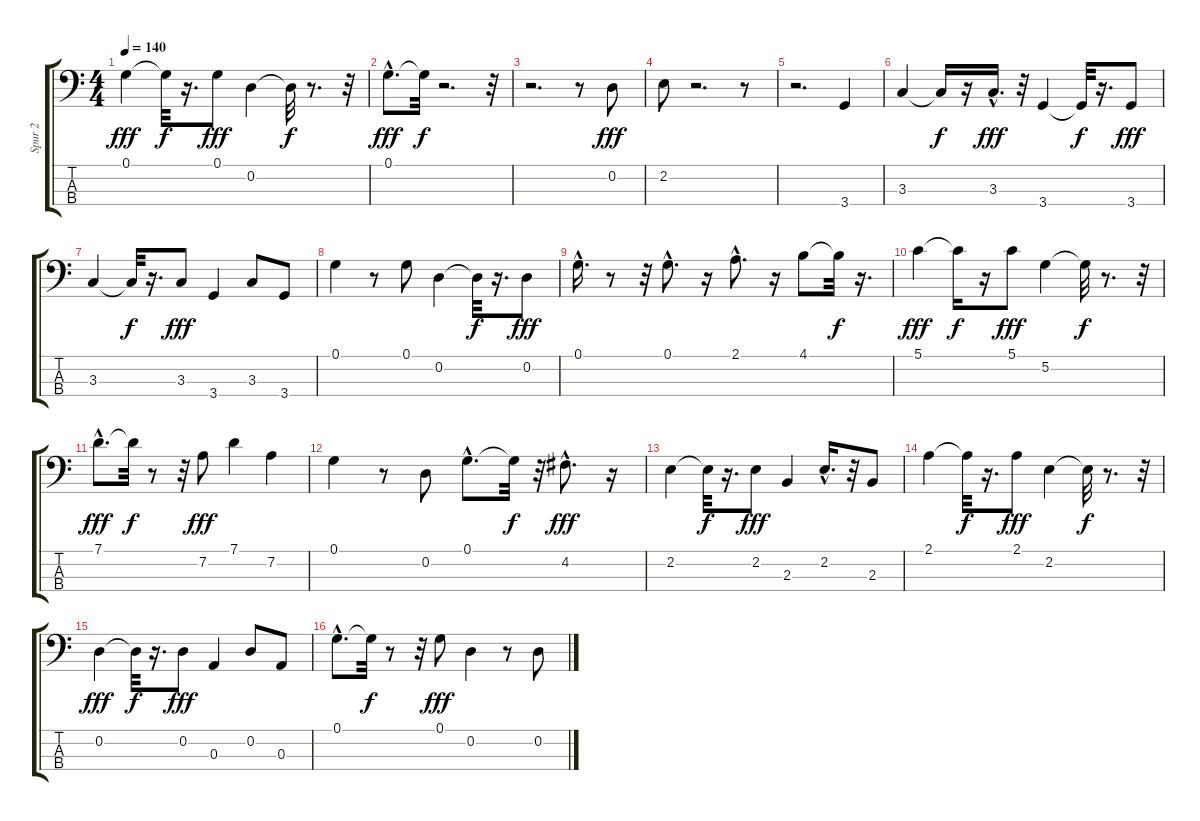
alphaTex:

\track ("Spur 2" "Spur 2") {instrument electricbasspick}
\staff {score tabs}
\tuning (G2 D2 A1 E1) {hide}
\ts (4 4)
\tempo 140
\clef f4
\ks c
0.1.4{dy fff} 0.1{t}.32{dy f} r.16{d} 0.1.8{dy fff} 0.2.4 0.2{t}.32{dy f} r.8{d} r.32 |
0.1{hac}.8{d dy fff} 0.1{t}.32{dy f} r.2{d} r.32 |
r.2{d} r.8 0.2.8{dy fff} |
2.2.8 r.2{d} r.8 |
r.2{d} 3.4.4 |
3.3.4 3.3{t}.16{dy f} r.16 3.3{hac}.16{d dy fff} r.32 3.4.4 3.4{t}.32{dy f} r.16{d} 3.4.8{dy fff} |
3.3.4 3.3{t}.32{dy f} r.16{d} 3.3.8{dy fff} 3.4.4 3.3.8 3.4.8 |
0.1.4 r.8 0.1.8 0.2.4 0.2{t}.32{dy f} r.16{d} 0.2.8{dy fff} |
0.1{hac}.16{d} r.8 r.32 0.1{hac}.8{d} r.16 2.1{hac}.8{d} r.16 4.1.8 4.1{t}.32{dy f} r.16{d} |
5.1.4{dy fff} 5.1{t}.16{dy f} r.16 5.1.8{dy fff} 5.2.4 5.2{t}.32{dy f} r.8{d} r.32 |
7.1{hac}.8{d dy fff} 7.1{t}.32{dy f} r.8 r.32 7.2.8{dy fff} 7.1.4 7.2.4 |
0.1.4 r.8 0.2.8 0.1{hac}.8{d} 0.1{t}.32{dy f} r.32 4.2{hac}.8{d dy fff} r.16 |
2.2.4 2.2{t}.32{dy f} r.16{d} 2.2.8{dy fff} 2.3.4 2.2{hac}.16{d} r.32 2.3.8 |
2.1.4 2.1{t}.32{dy f} r.16{d} 2.1.8{dy fff} 2.2.4 2.2{t}.32{dy f} r.8{d} r.32 |
0.2.4{dy fff} 0.2{t}.32{dy f} r.16{d} 0.2.8{dy fff} 0.3.4 0.2.8 0.3.8 |
0.1{hac}.8{d} 0.1{t}.32{dy f} r.8 r.32 0.1.8{dy fff} 0.2.4 r.8 0.2.8
